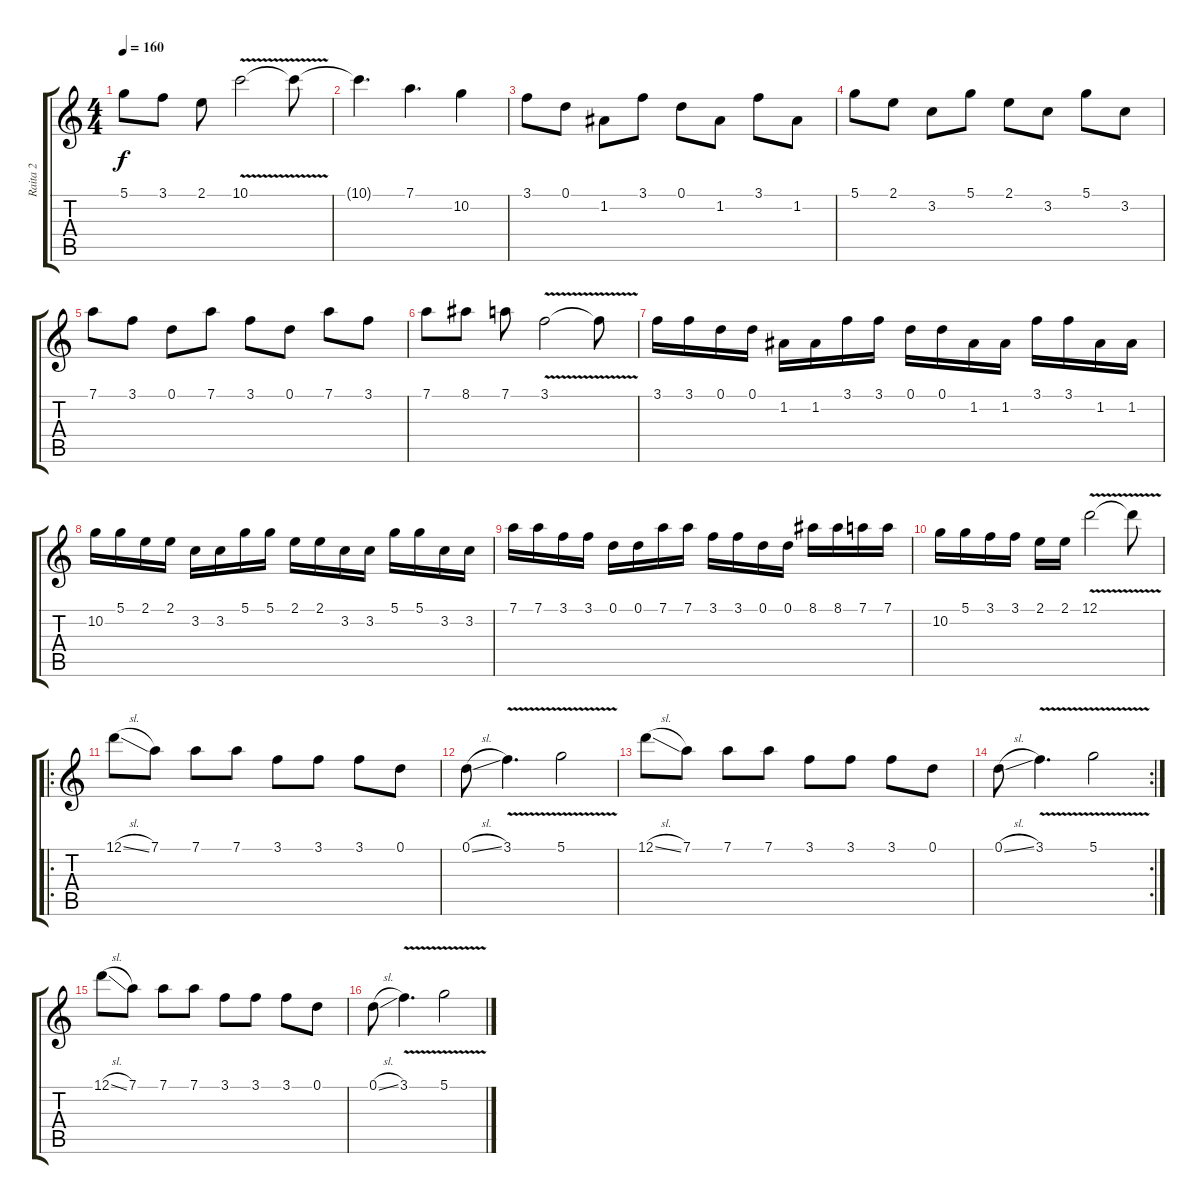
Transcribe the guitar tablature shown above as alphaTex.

\track ("Raita 2" "Raita 2") {instrument distortionguitar}
\staff {score tabs}
\tuning (D4 A3 F3 C3 G2 D2) {hide}
\ts (4 4)
\tempo 160
\clef g2
\ks c
5.1.8{dy f} 3.1.8 2.1.8 10.1{v}.2 10.1{t}.8 |
10.1{t}.4{d} 7.1.4{d} 10.2.4 |
3.1.8 0.1.8 1.2.8 3.1.8 0.1.8 1.2.8 3.1.8 1.2.8 |
5.1.8 2.1.8 3.2.8 5.1.8 2.1.8 3.2.8 5.1.8 3.2.8 |
7.1.8 3.1.8 0.1.8 7.1.8 3.1.8 0.1.8 7.1.8 3.1.8 |
7.1.8 8.1.8 7.1.8 3.1{v}.2 3.1{t}.8 |
3.1.16 3.1.16 0.1.16 0.1.16 1.2.16 1.2.16 3.1.16 3.1.16 0.1.16 0.1.16 1.2.16 1.2.16 3.1.16 3.1.16 1.2.16 1.2.16 |
10.2.16 5.1.16 2.1.16 2.1.16 3.2.16 3.2.16 5.1.16 5.1.16 2.1.16 2.1.16 3.2.16 3.2.16 5.1.16 5.1.16 3.2.16 3.2.16 |
7.1.16 7.1.16 3.1.16 3.1.16 0.1.16 0.1.16 7.1.16 7.1.16 3.1.16 3.1.16 0.1.16 0.1.16 8.1.16 8.1.16 7.1.16 7.1.16 |
10.2.16 5.1.16 3.1.16 3.1.16 2.1.16 2.1.16 12.1{v}.2 12.1{t}.8 |
\ro
12.1{sl}.8 7.1.8 7.1.8 7.1.8 3.1.8 3.1.8 3.1.8 0.1.8 |
0.1{sl}.8 3.1{v}.4{d} 5.1{v}.2 |
12.1{sl}.8 7.1.8 7.1.8 7.1.8 3.1.8 3.1.8 3.1.8 0.1.8 |
\rc 2
0.1{sl}.8 3.1{v}.4{d} 5.1{v}.2 |
12.1{sl}.8 7.1.8 7.1.8 7.1.8 3.1.8 3.1.8 3.1.8 0.1.8 |
0.1{sl}.8 3.1{v}.4{d} 5.1{v}.2
